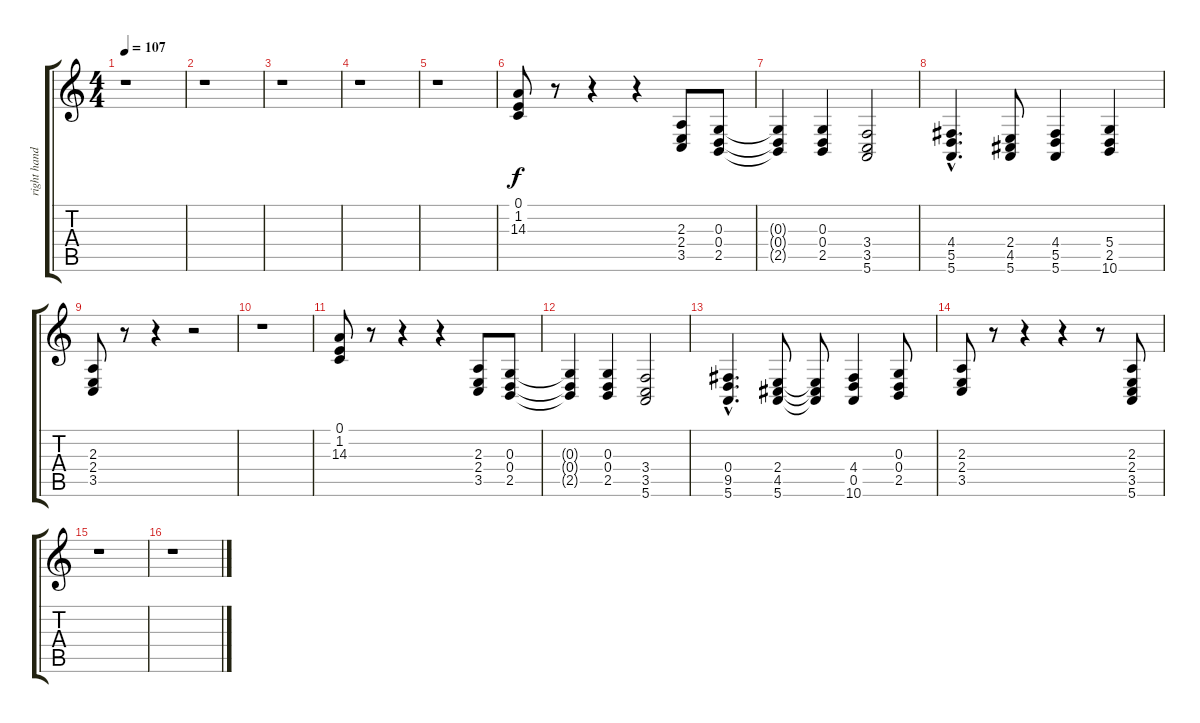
\track ("right hand piano" "right hand") {instrument acousticgrandpiano}
\staff {score tabs}
\tuning (E4 B3 G3 D3 A2 E2) {hide}
\ts (4 4)
\tempo 107
\clef g2
\ks c
r.1{dy f instrument acousticgrandpiano} |
r.1 |
r.1 |
r.1 |
r.1 |
(0.1 1.2 14.3).8 r.8 r.4 r.4 (2.3 2.4 3.5).8 (0.3 0.4 2.5).8 |
(0.3{t} 0.4{t} 2.5{t}).4 (0.3 0.4 2.5).4 (3.4 3.5 5.6).2 |
(4.4{hac} 5.5{hac} 5.6{hac}).4{d} (2.4 4.5 5.6).8 (4.4 5.5 5.6).4 (5.4 2.5 10.6).4 |
(2.3 2.4 3.5).8 r.8 r.4 r.2 |
r.1 |
(0.1 1.2 14.3).8 r.8 r.4 r.4 (2.3 2.4 3.5).8 (0.3 0.4 2.5).8 |
(0.3{t} 0.4{t} 2.5{t}).4 (0.3 0.4 2.5).4 (3.4 3.5 5.6).2 |
(0.4{hac} 9.5{hac} 5.6{hac}).4{d} (2.4 4.5 5.6).8 (2.4{t} 4.5{t} 5.6{t}).8 (4.4 0.5 10.6).4 (0.3 0.4 2.5).8 |
(2.3 2.4 3.5).8 r.8 r.4 r.4 r.8 (2.3 2.4 3.5 5.6).8 |
r.1 |
r.1
